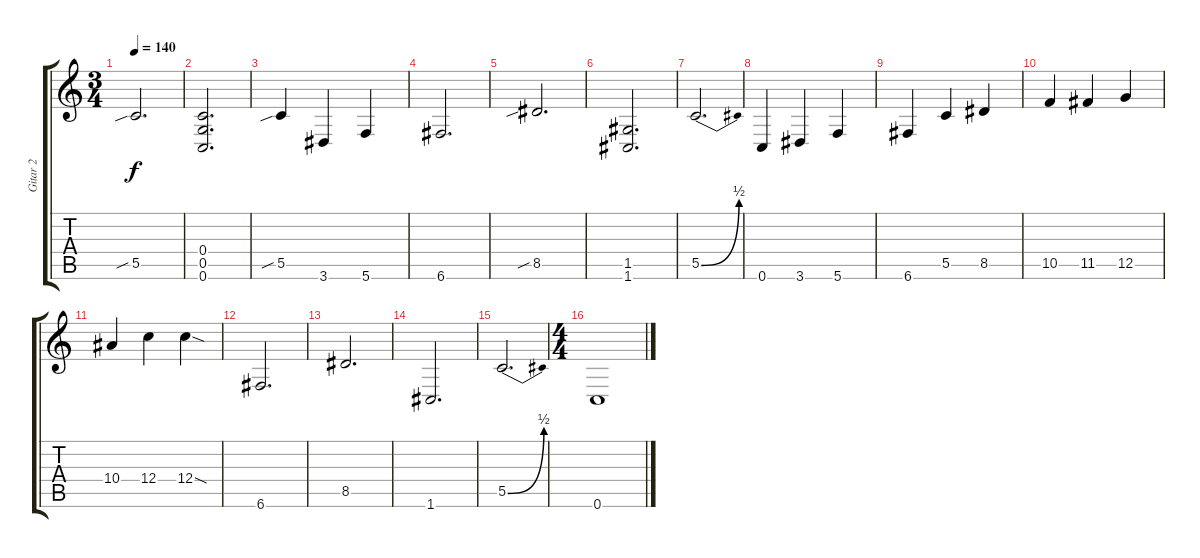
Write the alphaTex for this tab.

\track ("Gitar 2" "Gitar 2") {instrument distortionguitar}
\staff {score tabs}
\tuning (D4 A3 F3 C3 G2 C2) {hide}
\ts (3 4)
\tempo 140
\clef g2
\ks c
5.5{sib}.2{d dy f} |
(0.4 0.5 0.6).2{d} |
5.5{sib}.4 3.6.4 5.6.4 |
6.6.2{d} |
8.5{sib}.2{d} |
(1.5 1.6).2{d} |
5.5{be (bend 0 0 60 2)}.2{d} |
0.6.4 3.6.4 5.6.4 |
6.6.4 5.5.4 8.5.4 |
10.5.4 11.5.4 12.5.4 |
10.4.4 12.4.4 12.4{sod}.4 |
6.6.2{d} |
8.5.2{d} |
1.6.2{d} |
5.5{be (bend 0 0 60 2)}.2{d} |
\ts (4 4)
0.6.1
